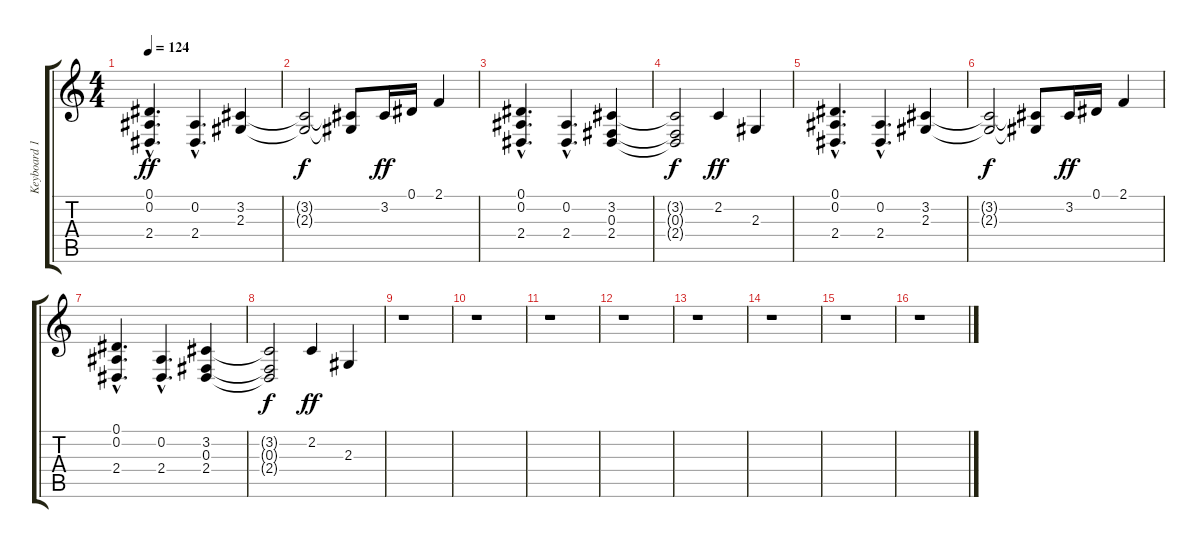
\track ("Keyboard 1" "Keyboard 1") {instrument synthstrings1}
\staff {score tabs}
\tuning (Eb4 Bb3 Gb3 Db3 Ab2 Eb2) {hide}
\ts (4 4)
\tempo 124
\clef g2
\ks c
(0.1{hac} 0.2{hac} 2.4{hac}).4{d dy ff} (0.2{hac} 2.4{hac}).4{d} (3.2 2.3).4 |
(3.2{t} 2.3{t}).2{dy f} (3.2{t} 2.3{t}).8 3.2.16{dy ff} 0.1.16 2.1.4 |
(0.1{hac} 0.2{hac} 2.4{hac}).4{d} (0.2{hac} 2.4{hac}).4{d} (3.2 0.3 2.4).4 |
(3.2{t} 0.3{t} 2.4{t}).2{dy f} 2.2.4{dy ff} 2.3.4 |
(0.1{hac} 0.2{hac} 2.4{hac}).4{d} (0.2{hac} 2.4{hac}).4{d} (3.2 2.3).4 |
(3.2{t} 2.3{t}).2{dy f} (3.2{t} 2.3{t}).8 3.2.16{dy ff} 0.1.16 2.1.4 |
(0.1{hac} 0.2{hac} 2.4{hac}).4{d} (0.2{hac} 2.4{hac}).4{d} (3.2 0.3 2.4).4 |
(3.2{t} 0.3{t} 2.4{t}).2{dy f} 2.2.4{dy ff} 2.3.4 |
r.1 |
r.1 |
r.1 |
r.1 |
r.1 |
r.1 |
r.1 |
r.1
